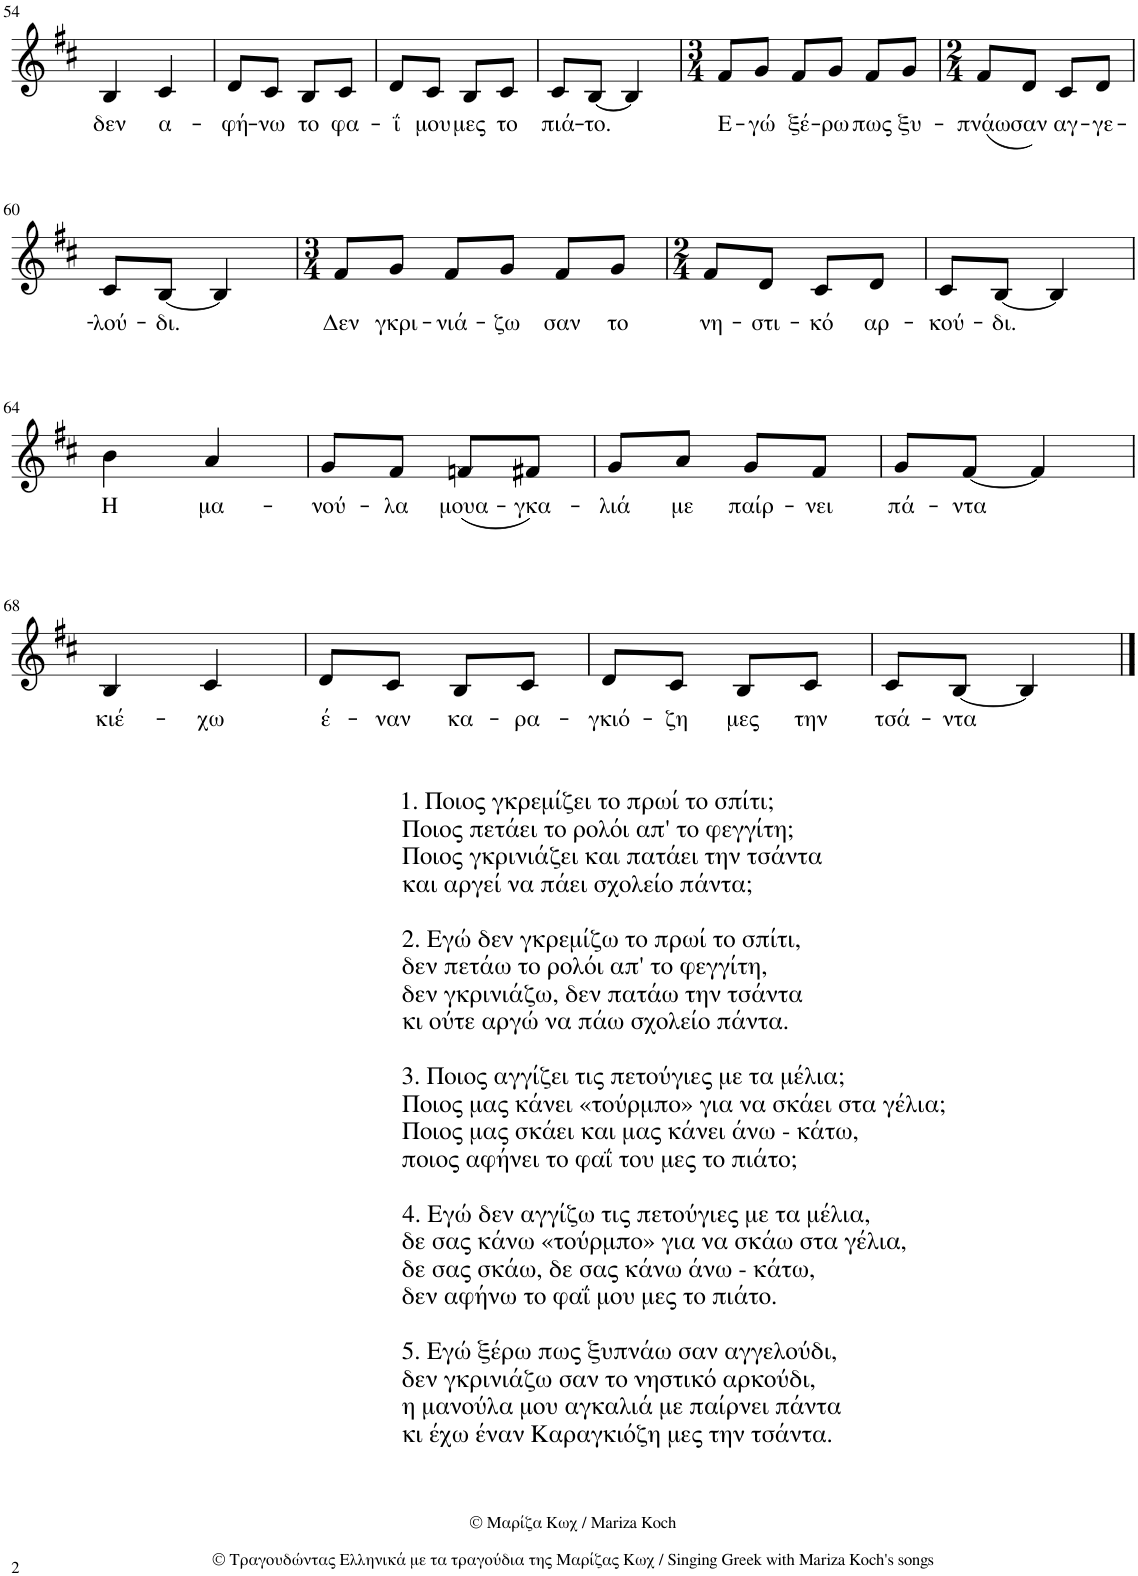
**kern	**text
*part1	*part1
*staff1	*staff1
*I"Piano	*
*I'Pno.	*
!!LO:PB:g=z
*clefG2	*
*k[f#c#]	*
*M2/4	*
=54	=54
!	!LO:LY:b
4B/	δεν
!	!LO:LY:b
4c#/	α-
=55	=55
!	!LO:LY:b
8d/L	-φή-
!	!LO:LY:b
8c#/J	-νω
!	!LO:LY:b
8B/L	το
!	!LO:LY:b
8c#/J	φα-
=56	=56
!	!LO:LY:b
8d/L	-ΐ
!	!LO:LY:b
8c#/J	μου
!	!LO:LY:b
8B/L	μες
!	!LO:LY:b
8c#/J	το
=57	=57
!	!LO:LY:b
8c#/L	πιά-
!	!LO:LY:b
[8B/J	-το.
4B/]	.
=58	=58
*M3/4	*
!	!LO:LY:b
8f#/L	Ε-
!	!LO:LY:b
8g/J	-γώ
!	!LO:LY:b
8f#/L	ξέ-
!	!LO:LY:b
8g/J	-ρω
!	!LO:LY:b
8f#/L	πως
!	!LO:LY:b
8g/J	ξυ-
=59	=59
*M2/4	*
!	!LO:LY:b
(8f#/L	-πνάω
!	!LO:LY:b
8d/J)	σαν
!	!LO:LY:b
8c#/L	αγ-
!	!LO:LY:b
8d/J	-γε-
!!LO:LB:g=z
=60	=60
!	!LO:LY:b
8c#/L	-λού-
!	!LO:LY:b
[8B/J	-δι.
4B/]	.
=61	=61
*M3/4	*
!	!LO:LY:b
8f#/L	Δεν
!	!LO:LY:b
8g/J	γκρι-
!	!LO:LY:b
8f#/L	-νιά-
!	!LO:LY:b
8g/J	-ζω
!	!LO:LY:b
8f#/L	σαν
!	!LO:LY:b
8g/J	το
=62	=62
*M2/4	*
!	!LO:LY:b
8f#/L	νη-
!	!LO:LY:b
8d/J	-στι-
!	!LO:LY:b
8c#/L	-κό
!	!LO:LY:b
8d/J	αρ-
=63	=63
!	!LO:LY:b
8c#/L	-κού-
!	!LO:LY:b
[8B/J	-δι.
4B/]	.
!!LO:LB:g=z
=64	=64
!	!LO:LY:b
4b\	Η
!	!LO:LY:b
4a/	μα-
=65	=65
!	!LO:LY:b
8g/L	-νού-
!	!LO:LY:b
8f#/J	-λα
!	!LO:LY:b
(8fn/L	μουα-
!	!LO:LY:b
8f#X/J)	-γκα-
=66	=66
!	!LO:LY:b
8g/L	-λιά
!	!LO:LY:b
8a/J	με
!	!LO:LY:b
8g/L	παίρ-
!	!LO:LY:b
8f#/J	-νει
=67	=67
!	!LO:LY:b
8g/L	πά-
!	!LO:LY:b
[8f#/J	-ντα
4f#/]	.
!!LO:LB:g=z
=68	=68
!LO:TX:b:t=1. Ποιος γκρεμίζει το πρωί το σπίτι;	!
!LO:TX:b:t=Ποιος πετάει το ρολόι απ' το φεγγίτη;	!
!LO:TX:b:t=Ποιος γκρινιάζει και πατάει την τσάντα	!
!LO:TX:b:t=και αργεί να πάει σχολείο πάντα;	!
!LO:TX:b:t=2. Εγώ δεν γκρεμίζω το πρωί το σπίτι,	!
!LO:TX:b:t=δεν πετάω το ρολόι απ' το φεγγίτη,	!
!LO:TX:b:t=δεν γκρινιάζω, δεν πατάω την τσάντα	!
!LO:TX:b:t=κι ούτε αργώ να πάω σχολείο πάντα.	!
!LO:TX:b:t=3. Ποιος αγγίζει τις πετούγιες με τα μέλια;	!
!LO:TX:b:t=Ποιος μας κάνει «τούρμπο» για να σκάει στα γέλια;	!
!LO:TX:b:t=Ποιος μας σκάει και μας κάνει άνω - κάτω,	!
!LO:TX:b:t=ποιος αφήνει το φαΐ του μες το πιάτο;	!
!LO:TX:b:t=4. Εγώ δεν αγγίζω τις πετούγιες με τα μέλια,	!
!LO:TX:b:t=δε σας κάνω «τούρμπο» για να σκάω στα γέλια,	!
!LO:TX:b:t=δε σας σκάω, δε σας κάνω άνω - κάτω,	!
!LO:TX:b:t=δεν αφήνω το φαΐ μου μες το πιάτο.	!
!LO:TX:b:t=5. Εγώ ξέρω πως ξυπνάω σαν αγγελούδι,	!
!LO:TX:b:t=δεν γκρινιάζω σαν το νηστικό αρκούδι,	!
!LO:TX:b:t=η μανούλα μου αγκαλιά με παίρνει πάντα	!
!LO:TX:b:t=κι έχω έναν Καραγκιόζη μες την τσάντα.	!
!	!LO:LY:b
4B/	κιέ-
!	!LO:LY:b
4c#/	-χω
=69	=69
!	!LO:LY:b
8d/L	έ-
!	!LO:LY:b
8c#/J	-ναν
!	!LO:LY:b
8B/L	κα-
!	!LO:LY:b
8c#/J	-ρα-
=70	=70
!	!LO:LY:b
8d/L	-γκιό-
!	!LO:LY:b
8c#/J	-ζη
!	!LO:LY:b
8B/L	μες
!	!LO:LY:b
8c#/J	την
=71	=71
!	!LO:LY:b
8c#/L	τσά-
!	!LO:LY:b
[8B/J	-ντα
4B/]	.
==	==
*-	*-
